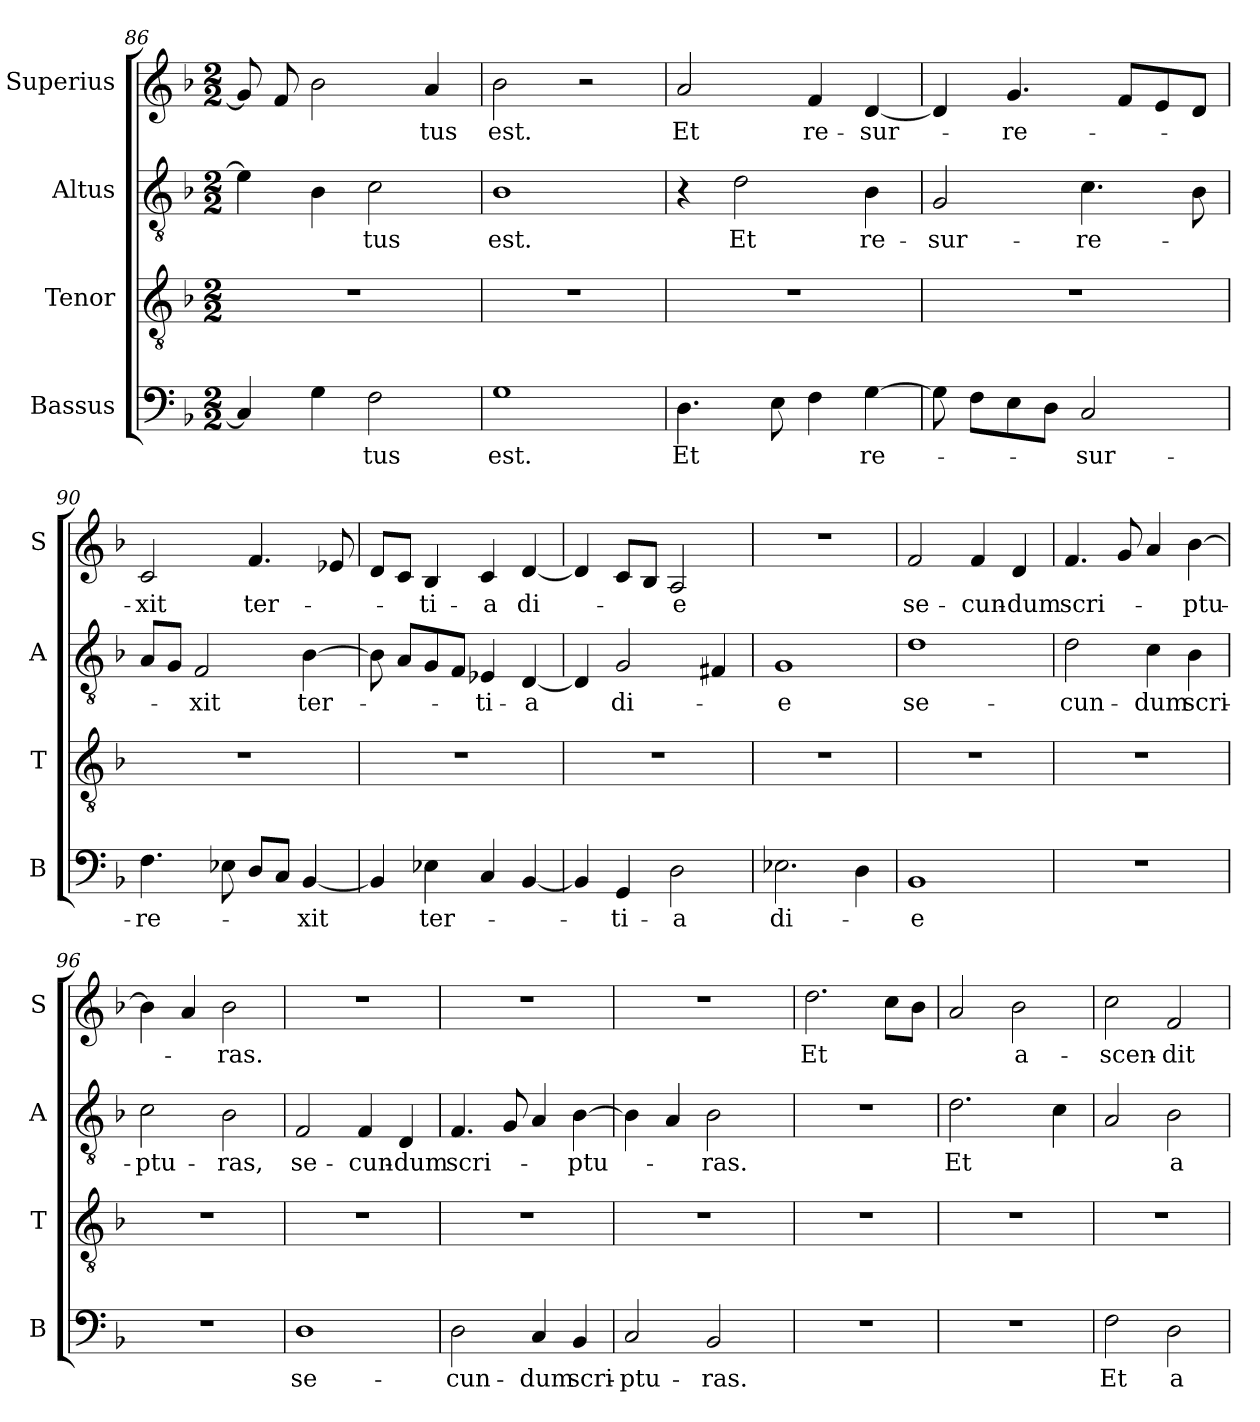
**kern	**text	**kern	**kern	**text	**kern	**text
*part4	*part4	*part3	*part2	*part2	*part1	*part1
*staff4	*staff4	*staff3	*staff2	*staff2	*staff1	*staff1
*I"Bassus	*	*I"Tenor	*I"Altus	*	*I"Superius	*
*I'B	*	*I'T	*I'A	*	*I'S	*
*clefF4	*	*clefGv2	*clefGv2	*	*clefG2	*
*k[b-]	*	*k[b-]	*k[b-]	*	*k[b-]	*
*M2/2	*	*M2/2	*M2/2	*	*M2/2	*
=86	=86	=86	=86	=86	=86	=86
4C]	.	1r	4e-]	.	8g]	.
.	.	.	.	.	8f	.
4G	.	.	4B-	.	2b-	.
!	!LO:LY:i	!	!	!	!	!
2F	-tus	.	2c	-tus	.	.
!	!	!	!	!	!	!LO:LY:i
.	.	.	.	.	4a	-tus
=87	=87	=87	=87	=87	=87	=87
!	!LO:LY:i	!	!	!	!	!LO:LY:i
1G	est.	1r	1B-	est.	2b-	est.
.	.	.	.	.	2r	.
=88	=88	=88	=88	=88	=88	=88
!	!LO:LY:i	!	!	!	!	!
4.D	Et	1r	4r	.	2a	Et
.	.	.	2d	Et	.	.
8E	.	.	.	.	.	.
4F	.	.	.	.	4f	re-
!	!LO:LY:i	!	!	!	!	!
[4G	re-	.	4B-	re-	[4d	-sur-
=89	=89	=89	=89	=89	=89	=89
8G]	.	1r	2G	-sur-	4d]	.
8FL	.	.	.	.	.	.
8E	.	.	.	.	4.g	-re-
8DJ	.	.	.	.	.	.
!	!LO:LY:i	!	!	!	!	!
2C	-sur-	.	4.c	-re-	.	.
.	.	.	.	.	8fL	.
.	.	.	.	.	8e	.
.	.	.	8B-	.	8dJ	.
=90	=90	=90	=90	=90	=90	=90
!	!LO:LY:i	!	!	!	!	!
4.F	-re-	1r	8AL	.	2c	-xit
.	.	.	8GJ	.	.	.
.	.	.	2F	-xit	.	.
8E-X	.	.	.	.	.	.
8DL	.	.	.	.	4.f	ter-
8CJ	.	.	.	.	.	.
!	!LO:LY:i	!	!	!	!	!
[4BB-	-xit	.	[4B-	ter-	.	.
.	.	.	.	.	8e-X	.
=91	=91	=91	=91	=91	=91	=91
4BB-]	.	1r	8B-]	.	8dL	.
.	.	.	8AL	.	8cJ	.
!	!LO:LY:i	!	!	!	!	!
4E-X	ter-	.	8G	.	4B-	-ti-
.	.	.	8FJ	.	.	.
4C	.	.	4E-X	-ti-	4c	-a
[4BB-	.	.	[4D	-a	[4d	di-
=92	=92	=92	=92	=92	=92	=92
4BB-]	.	1r	4D]	.	4d]	.
!	!LO:LY:i	!	!	!	!	!
4GG	-ti-	.	2G	di-	8cL	.
.	.	.	.	.	8B-J	.
!	!LO:LY:i	!	!	!	!	!
2D	-a	.	.	.	2A	-e
.	.	.	4F#X	.	.	.
=93	=93	=93	=93	=93	=93	=93
!	!LO:LY:i	!	!	!	!	!
2.E-X	di-	1r	1G	-e	1r	.
4D	.	.	.	.	.	.
=94	=94	=94	=94	=94	=94	=94
!	!LO:LY:i	!	!	!	!	!
1BB-	-e	1r	1d	se-	2f	se-
.	.	.	.	.	4f	-cun-
.	.	.	.	.	4d	-dum
=95	=95	=95	=95	=95	=95	=95
!	!	!	!	!	!	!LO:LY:i
1r	.	1r	2d	-cun-	4.f	scri-
.	.	.	.	.	8g	.
.	.	.	4c	-dum	4a	.
!	!	!	!	!	!	!LO:LY:i
.	.	.	4B-	scri-	[4b-	-ptu-
=96	=96	=96	=96	=96	=96	=96
1r	.	1r	2c	-ptu-	4b-]	.
.	.	.	.	.	4a	.
!	!	!	!	!	!	!LO:LY:i
.	.	.	2B-	-ras,	2b-	-ras.
=97	=97	=97	=97	=97	=97	=97
!	!LO:LY:i	!	!	!LO:LY:i	!	!
1D	se-	1r	2F	se-	1r	.
!	!	!	!	!LO:LY:i	!	!
.	.	.	4F	-cun-	.	.
!	!	!	!	!LO:LY:i	!	!
.	.	.	4D	-dum	.	.
=98	=98	=98	=98	=98	=98	=98
!	!LO:LY:i	!	!	!LO:LY:i	!	!
2D	-cun-	1r	4.F	scri-	1r	.
.	.	.	8G	.	.	.
!	!LO:LY:i	!	!	!	!	!
4C	-dum	.	4A	.	.	.
!	!LO:LY:i	!	!	!LO:LY:i	!	!
4BB-	scri-	.	[4B-	-ptu-	.	.
=99	=99	=99	=99	=99	=99	=99
!	!LO:LY:i	!	!	!	!	!
2C	-ptu-	1r	4B-]	.	1r	.
.	.	.	4A	.	.	.
!	!LO:LY:i	!	!	!LO:LY:i	!	!
2BB-	-ras.	.	2B-	-ras.	.	.
=100	=100	=100	=100	=100	=100	=100
1r	.	1r	1r	.	2.dd	Et
.	.	.	.	.	8ccL	.
.	.	.	.	.	8b-J	.
=101	=101	=101	=101	=101	=101	=101
1r	.	1r	2.d	Et	2a	.
.	.	.	.	.	2b-	a-
.	.	.	4c	.	.	.
=102	=102	=102	=102	=102	=102	=102
2F	Et	1r	2A	.	2cc	-scen-
2D	a-	.	2B-	a-	2f	-dit
=	=	=	=	=	=	=
*-	*-	*-	*-	*-	*-	*-
